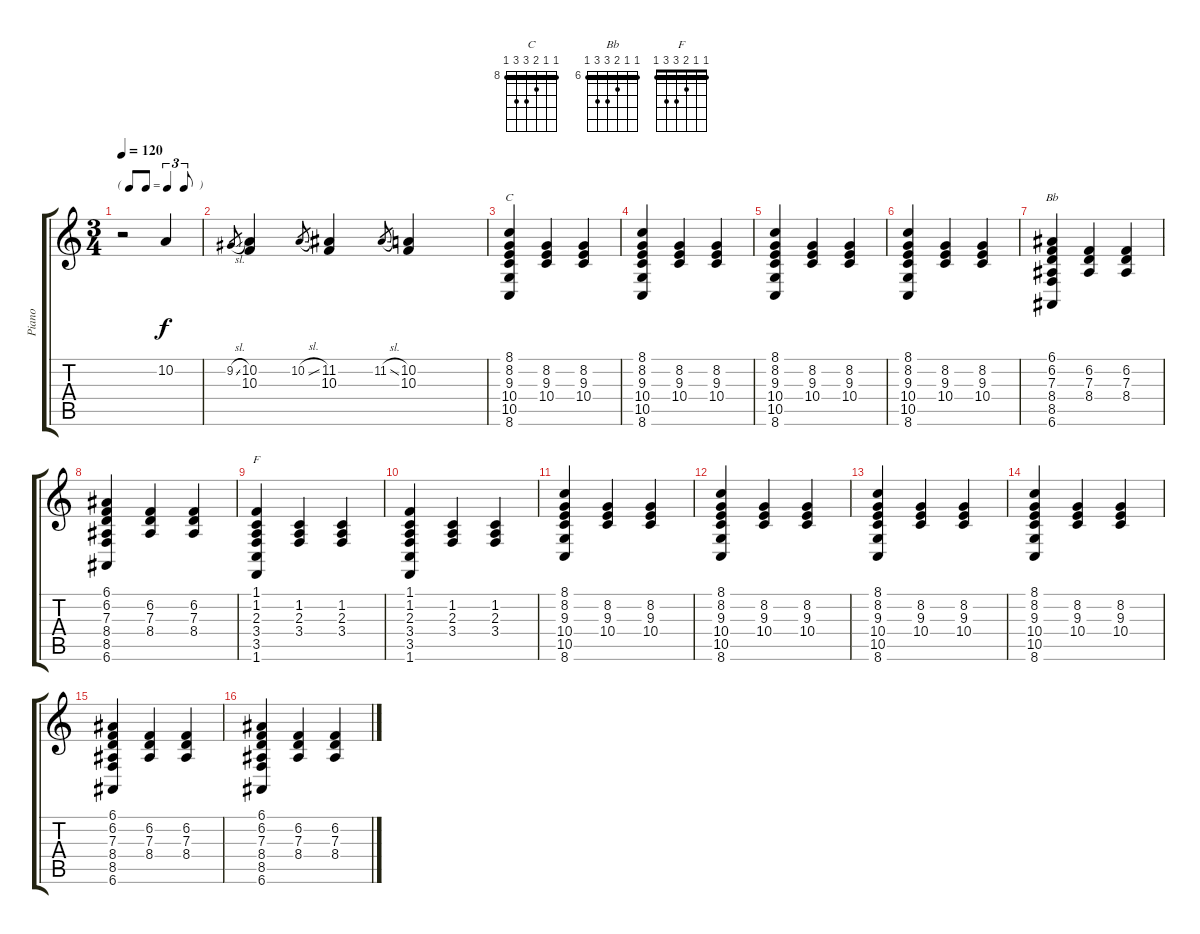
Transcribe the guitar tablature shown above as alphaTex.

\track ("Piano" "Piano") {instrument brightacousticpiano}
\staff {score tabs}
\tuning (E4 B3 G3 D3 A2 E2) {hide}
\chord ("C" 8 8 9 10 10 8) {firstfret 8 barre 8}
\chord ("Bb" 6 6 7 8 8 6) {firstfret 6 barre 6}
\chord ("F" 1 1 2 3 3 1) {barre 1}
\ts (3 4)
\tf triplet8th
\tempo 120
\clef g2
\ks c
r.2{dy f instrument brightacousticpiano} 10.2.4 |
9.2{sl}.8{gr} (10.2 10.3).4 10.2{sl}.8{gr} (11.2 10.3).4 11.2{sl}.8{gr} (10.2 10.3).4 |
(8.1 8.2 9.3 10.4 10.5 8.6).4{ch "C"} (8.2 9.3 10.4).4 (8.2 9.3 10.4).4 |
(8.1 8.2 9.3 10.4 10.5 8.6).4 (8.2 9.3 10.4).4 (8.2 9.3 10.4).4 |
(8.1 8.2 9.3 10.4 10.5 8.6).4 (8.2 9.3 10.4).4 (8.2 9.3 10.4).4 |
(8.1 8.2 9.3 10.4 10.5 8.6).4 (8.2 9.3 10.4).4 (8.2 9.3 10.4).4 |
(6.1 6.2 7.3 8.4 8.5 6.6).4{ch "Bb"} (6.2 7.3 8.4).4 (6.2 7.3 8.4).4 |
(6.1 6.2 7.3 8.4 8.5 6.6).4 (6.2 7.3 8.4).4 (6.2 7.3 8.4).4 |
(1.1 1.2 2.3 3.4 3.5 1.6).4{ch "F"} (1.2 2.3 3.4).4 (1.2 2.3 3.4).4 |
(1.1 1.2 2.3 3.4 3.5 1.6).4 (1.2 2.3 3.4).4 (1.2 2.3 3.4).4 |
(8.1 8.2 9.3 10.4 10.5 8.6).4 (8.2 9.3 10.4).4 (8.2 9.3 10.4).4 |
(8.1 8.2 9.3 10.4 10.5 8.6).4 (8.2 9.3 10.4).4 (8.2 9.3 10.4).4 |
(8.1 8.2 9.3 10.4 10.5 8.6).4 (8.2 9.3 10.4).4 (8.2 9.3 10.4).4 |
(8.1 8.2 9.3 10.4 10.5 8.6).4 (8.2 9.3 10.4).4 (8.2 9.3 10.4).4 |
(6.1 6.2 7.3 8.4 8.5 6.6).4 (6.2 7.3 8.4).4 (6.2 7.3 8.4).4 |
(6.1 6.2 7.3 8.4 8.5 6.6).4 (6.2 7.3 8.4).4 (6.2 7.3 8.4).4
